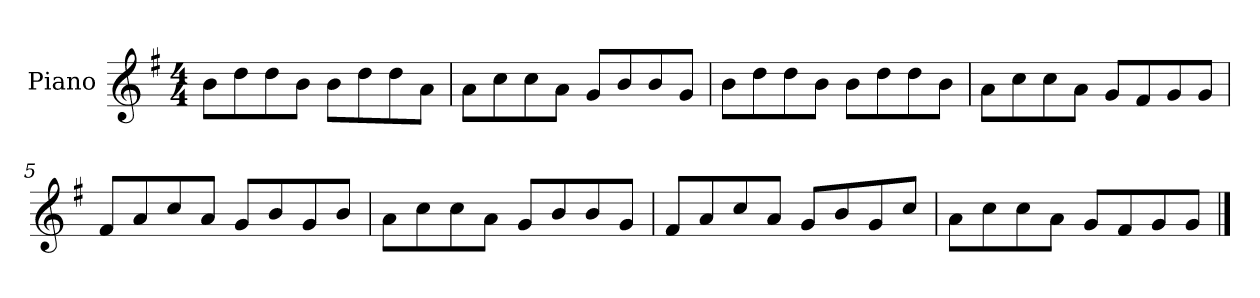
**kern
*part1
*staff1
*I"Piano
*I'P-no
*clefG2
*k[f#]
*M4/4
*MM90
=1
8b\L
8dd\
8dd\
8b\J
8b\L
8dd\
8dd\
8a\J
=2
8a\L
8cc\
8cc\
8a\J
8g/L
8b/
8b/
8g/J
=3
8b\L
8dd\
8dd\
8b\J
8b\L
8dd\
8dd\
8b\J
=4
8a\L
8cc\
8cc\
8a\J
8g/L
8f#/
8g/
8g/J
=5
8f#/L
8a/
8cc/
8a/J
8g/L
8b/
8g/
8b/J
!!LO:LB:g=z
=6
8a\L
8cc\
8cc\
8a\J
8g/L
8b/
8b/
8g/J
=7
8f#/L
8a/
8cc/
8a/J
8g/L
8b/
8g/
8cc/J
=8
8a\L
8cc\
8cc\
8a\J
8g/L
8f#/
8g/
8g/J
==
*-
